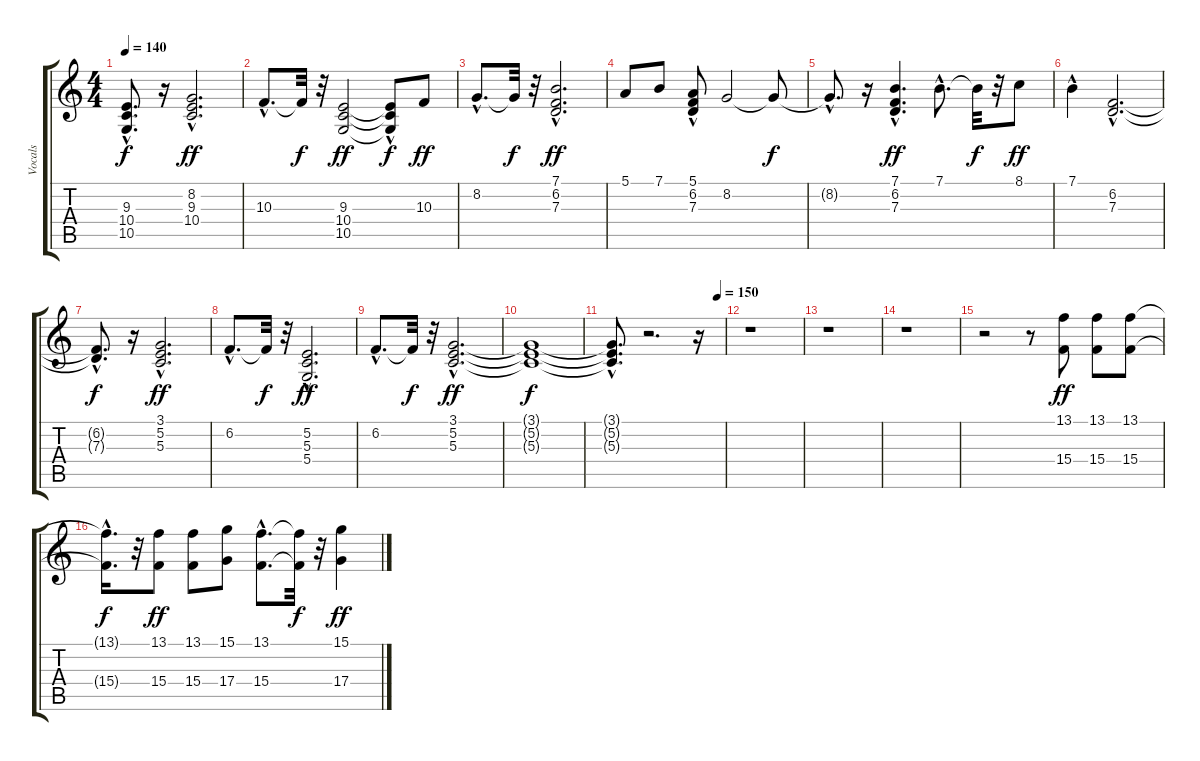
\track ("Vocals" "Vocals") {instrument synthvoice}
\staff {score tabs}
\tuning (E4 B3 G3 D3 A2 E2) {hide}
\ts (4 4)
\tempo 140
\clef g2
\ks c
(9.3{hac t} 10.4{hac t} 10.5{hac t}).8{d dy f} r.16 (8.2 9.3{hac} 10.4{hac}).2{d dy ff} |
10.3{hac}.8{d} 10.3{t}.32{dy f} r.32 (9.3 10.4 10.5).2{dy ff} (9.3{t} 10.4{hac t} 10.5{hac t}).8{dy f} 10.3.8{dy ff} |
8.2{hac}.8{d} 8.2{t}.32{dy f} r.32 (7.1 6.2{hac} 7.3{hac}).2{d dy ff} |
5.1.8 7.1.8 (5.1 6.2{hac} 7.3{hac}).8 8.2.2 8.2{t}.8{dy f} |
8.2{hac t}.8{d} r.16 (7.1 6.2{hac} 7.3{hac}).4{d dy ff} 7.1{hac}.8{d} 7.1{t}.32{dy f} r.32 8.1.8{dy ff} |
7.1{hac}.4 (6.2{hac} 7.3{hac}).2{d} |
(6.2{hac t} 7.3{hac t}).8{d dy f} r.16 (3.1 5.2{hac} 5.3{hac}).2{d dy ff} |
6.2{hac}.8{d} 6.2{t}.32{dy f} r.32 (5.2 5.3{hac} 5.4{hac}).2{d dy ff} |
6.2{hac}.8{d} 6.2{t}.32{dy f} r.32 (3.1{hac} 5.2{hac} 5.3{hac}).2{d dy ff} |
(3.1{t} 5.2{t} 5.3{t}).1{dy f} |
\tempo (150 0.9375)
(3.1{hac t} 5.2{hac t} 5.3{hac t}).8{d} r.2{d} r.16 |
r.1 |
r.1 |
r.1 |
r.2 r.8 (13.1 15.4).8{dy ff} (13.1 15.4).8 (13.1 15.4).8 |
(13.1{hac t} 15.4{hac t}).16{d dy f} r.32 (13.1 15.4).8{dy ff} (13.1 15.4).8 (15.1 17.4).8 (13.1{hac} 15.4{hac}).8{d} (13.1{t} 15.4{t}).32{dy f} r.32 (15.1 17.4).4{dy ff}
